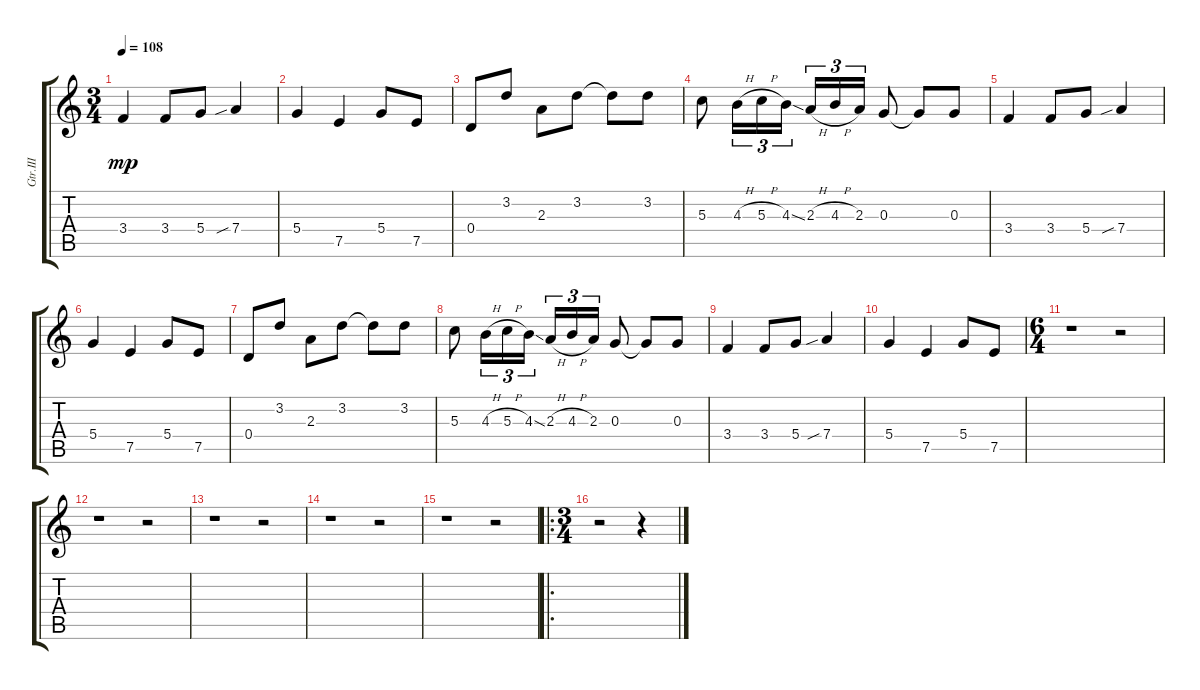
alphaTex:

\track ("Gtr.III" "Gtr.III") {instrument acousticguitarsteel}
\staff {score tabs}
\tuning (E4 B3 G3 D3 A2 E2) {hide}
\ts (3 4)
\tempo 108
\clef g2
\ks c
3.4.4{dy mp} 3.4.8 5.4.8 7.4{sib}.4 |
5.4.4 7.5.4 5.4.8 7.5.8 |
0.4.8 3.2.8 2.3.8 3.2.8 3.2{t}.8 3.2.8 |
5.3.8 4.3{h}.16{tu (3 2)} 5.3{h}.16{tu (3 2)} 4.3{ss}.16{tu (3 2)} 2.3{h}.16{tu (3 2)} 4.3{h}.16{tu (3 2)} 2.3.16{tu (3 2)} 0.3.8 0.3{t}.8 0.3.8 |
3.4.4 3.4.8 5.4.8 7.4{sib}.4 |
5.4.4 7.5.4 5.4.8 7.5.8 |
0.4.8 3.2.8 2.3.8 3.2.8 3.2{t}.8 3.2.8 |
5.3.8 4.3{h}.16{tu (3 2)} 5.3{h}.16{tu (3 2)} 4.3{ss}.16{tu (3 2)} 2.3{h}.16{tu (3 2)} 4.3{h}.16{tu (3 2)} 2.3.16{tu (3 2)} 0.3.8 0.3{t}.8 0.3.8 |
3.4.4 3.4.8 5.4.8 7.4{sib}.4 |
5.4.4 7.5.4 5.4.8 7.5.8 |
\ts (6 4)
r.1 r.2 |
r.1 r.2 |
r.1 r.2 |
r.1 r.2 |
r.1 r.2 |
\ro
\ts (3 4)
r.2 r.4
